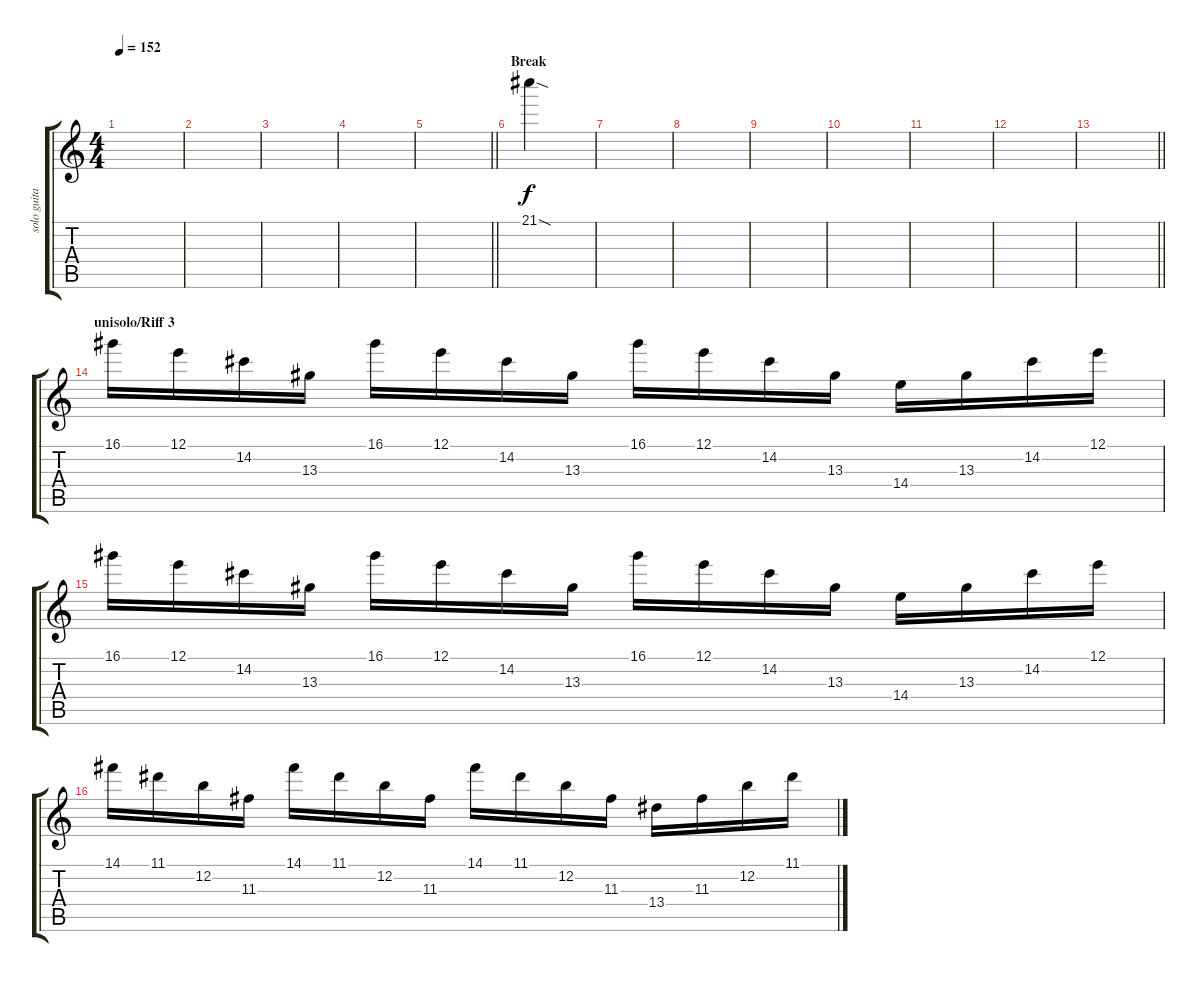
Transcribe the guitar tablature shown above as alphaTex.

\track ("solo guitar" "solo guita") {instrument distortionguitar}
\staff {score tabs}
\tuning (E4 B3 G3 D3 A2 E2) {hide}
\ts (4 4)
\tempo 152
\clef g2
\ks c
|
|
|
|
\barLineRight lightlight
|
\section ("" "Break")
21.1{sod}.4 |
|
|
|
|
|
|
\barLineRight lightlight
|
\section ("" "unisolo/Riff 3")
16.1.16 12.1.16 14.2.16 13.3.16 16.1.16 12.1.16 14.2.16 13.3.16 16.1.16 12.1.16 14.2.16 13.3.16 14.4.16 13.3.16 14.2.16 12.1.16 |
16.1.16 12.1.16 14.2.16 13.3.16 16.1.16 12.1.16 14.2.16 13.3.16 16.1.16 12.1.16 14.2.16 13.3.16 14.4.16 13.3.16 14.2.16 12.1.16 |
14.1.16 11.1.16 12.2.16 11.3.16 14.1.16 11.1.16 12.2.16 11.3.16 14.1.16 11.1.16 12.2.16 11.3.16 13.4.16 11.3.16 12.2.16 11.1.16
